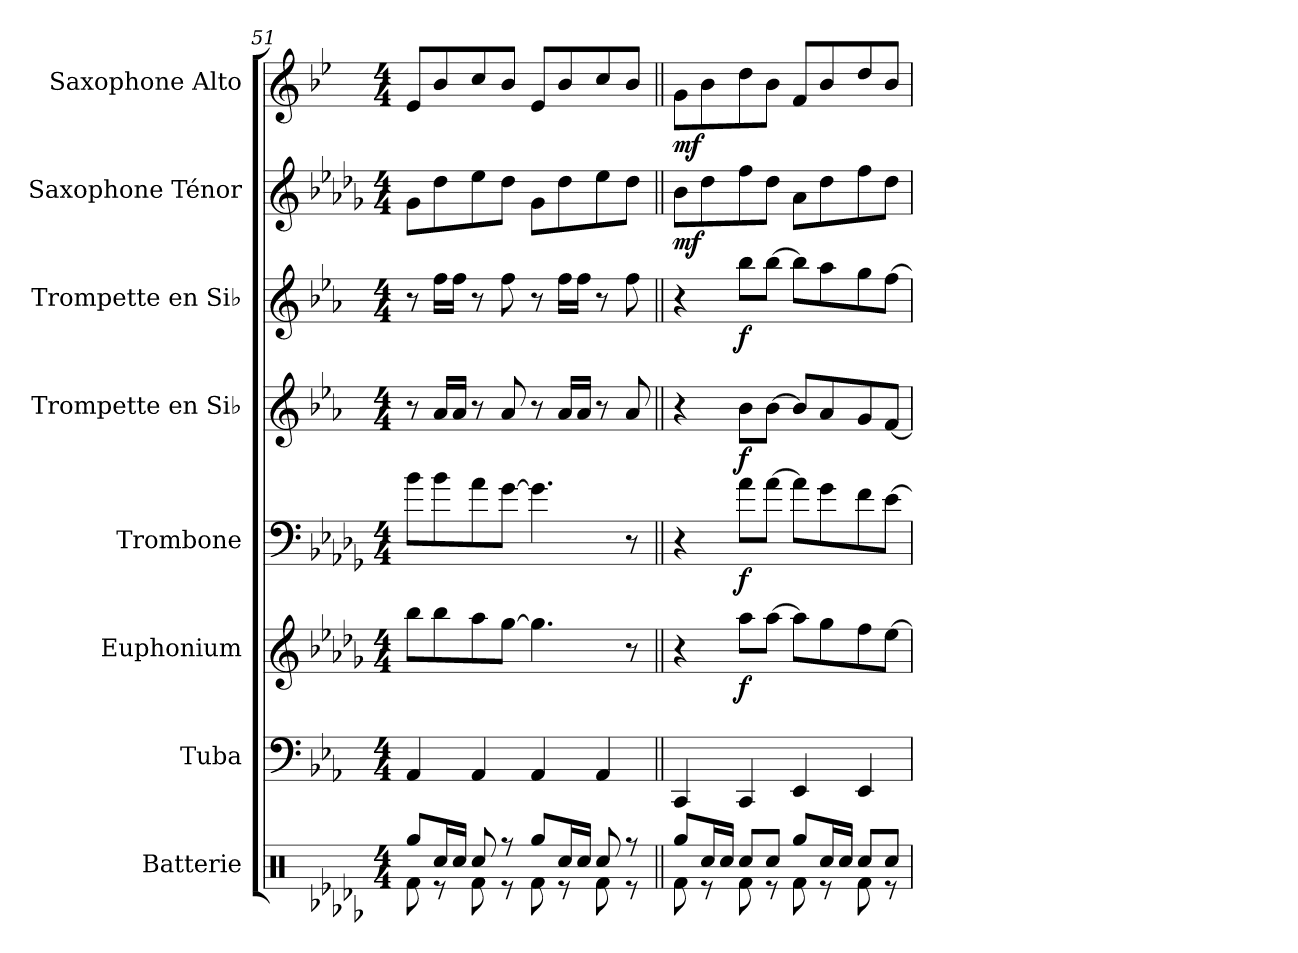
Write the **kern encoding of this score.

**kern	**kern	**kern	**dynam	**kern	**dynam	**kern	**dynam	**kern	**dynam	**kern	**dynam	**kern	**dynam
*part8	*part7	*part6	*part6	*part5	*part5	*part4	*part4	*part3	*part3	*part2	*part2	*part1	*part1
*staff8	*staff7	*staff6	*staff6	*staff5	*staff5	*staff4	*staff4	*staff3	*staff3	*staff2	*staff2	*staff1	*staff1
*I"Batterie	*I"Tuba	*I"Euphonium	*	*I"Trombone	*	*I"Trompette en Si♭	*	*I"Trompette en Si♭	*	*I"Saxophone Ténor	*	*I"Saxophone Alto	*
*I'Bat.	*I'Tba.	*I'Euph.	*	*I'Tbn.	*	*I'Tromp. Si♭	*	*I'Tromp. Si♭	*	*I'Sax. T.	*	*I'Sax. A.	*
*clefX	*clefF4	*clefG2	*	*clefF4	*	*clefG2	*	*clefG2	*	*clefG2	*	*clefG2	*
*	*ITrd1c2	*ITrd8c14	*	*	*	*ITrd1c2	*	*ITrd1c2	*	*ITrd8c14	*	*ITrd5c9	*
*k[b-e-a-d-g-]	*k[b-e-a-d-g-]	*k[b-e-a-d-g-]	*	*k[b-e-a-d-g-]	*	*k[b-e-a-d-g-]	*	*k[b-e-a-d-g-]	*	*k[b-e-a-d-g-]	*	*k[b-e-a-d-g-]	*
*M4/4	*M4/4	*M4/4	*	*M4/4	*	*M4/4	*	*M4/4	*	*M4/4	*	*M4/4	*
=51	=51	=51	=51	=51	=51	=51	=51	=51	=51	=51	=51	=51	=51
*^	*	*	*	*	*	*	*	*	*	*	*	*	*
8Rgg/L	8Rf\	4GG-/	8b-\L	.	8b-\L	.	8r	.	8r	.	8G-\L	.	8G-/L	.
16Rcc/L	8r	.	8b-\	.	8b-\	.	16g-/LL	.	16ee-\LL	.	8d-\	.	8d-/	.
16Rcc/JJ	.	.	.	.	.	.	16g-/JJ	.	16ee-\JJ	.	.	.	.	.
8Rcc/	8Rf\	4GG-/	8a-\	.	8a-\	.	8r	.	8r	.	8e-\	.	8e-/	.
8r	8r	.	[8g-\J	.	[8g-\J	.	8g-/	.	8ee-\	.	8d-\J	.	8d-/J	.
8Rgg/L	8Rf\	4GG-/	4.g-\]	.	4.g-\]	.	8r	.	8r	.	8G-\L	.	8G-/L	.
16Rcc/L	8r	.	.	.	.	.	16g-/LL	.	16ee-\LL	.	8d-\	.	8d-/	.
16Rcc/JJ	.	.	.	.	.	.	16g-/JJ	.	16ee-\JJ	.	.	.	.	.
8Rcc/	8Rf\	4GG-/	.	.	.	.	8r	.	8r	.	8e-\	.	8e-/	.
8r	8r	.	8r	.	8r	.	8g-/	.	8ee-\	.	8d-\J	.	8d-/J	.
=52||	=52||	=52||	=52||	=52||	=52||	=52||	=52||	=52||	=52||	=52||	=52||	=52||	=52||	=52||
!	!	!	!	!	!	!	!	!	!	!	!	!LO:DY:b	!	!LO:DY:b
8Rgg/L	8Rf\	4BBB-/	4r	.	4r	.	4r	.	4r	.	8B-\L	mf	8B-\L	mf
16Rcc/L	8r	.	.	.	.	.	.	.	.	.	8d-\	.	8d-\	.
16Rcc/JJ	.	.	.	.	.	.	.	.	.	.	.	.	.	.
!	!	!	!	!LO:DY:b	!	!LO:DY:b	!	!LO:DY:b	!	!LO:DY:b	!	!	!	!
8Rcc/L	8Rf\	4BBB-/	8a-\L	f	8a-\L	f	8a-\L	f	8aa-\L	f	8f\	.	8f\	.
8Rcc/J	8r	.	[8a-\J	.	[8a-\J	.	[8a-\J	.	[8aa-\J	.	8d-\J	.	8d-\J	.
8Rgg/L	8Rf\	4DD-/	8a-\L]	.	8a-\L]	.	8a-/L]	.	8aa-\L]	.	8A-\L	.	8A-/L	.
16Rcc/L	8r	.	8g-\	.	8g-\	.	8g-/	.	8gg-\	.	8d-\	.	8d-/	.
16Rcc/JJ	.	.	.	.	.	.	.	.	.	.	.	.	.	.
8Rcc/L	8Rf\	4DD-/	8f\	.	8f\	.	8f/	.	8ff\	.	8f\	.	8f/	.
8Rcc/J	8r	.	[8e-\J	.	[8e-\J	.	[8e-/J	.	[8ee-\J	.	8d-\J	.	8d-/J	.
*v	*v	*	*	*	*	*	*	*	*	*	*	*	*	*
=	=	=	=	=	=	=	=	=	=	=	=	=	=
*-	*-	*-	*-	*-	*-	*-	*-	*-	*-	*-	*-	*-	*-
